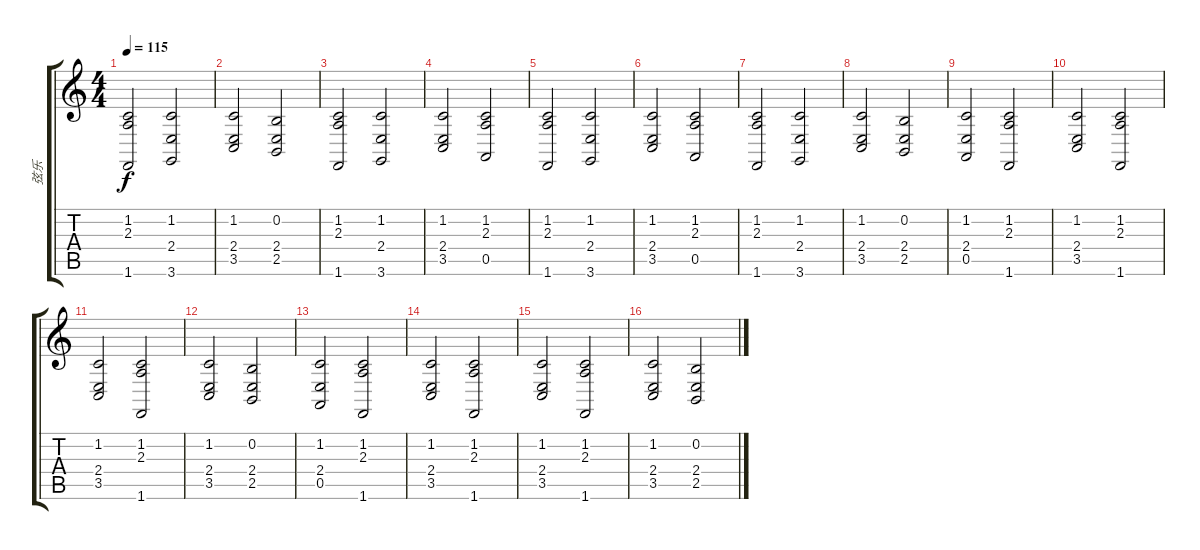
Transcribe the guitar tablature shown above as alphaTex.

\track ("弦乐" "弦乐") {instrument stringensemble1}
\staff {score tabs}
\tuning (E4 B3 G3 D3 A2 E2) {hide}
\ts (4 4)
\tempo 115
\clef g2
\ks c
(1.2 2.3 1.6).2{dy f} (1.2 2.4 3.6).2 |
(1.2 2.4 3.5).2 (0.2 2.4 2.5).2 |
(1.2 2.3 1.6).2 (1.2 2.4 3.6).2 |
(1.2 2.4 3.5).2 (1.2 2.3 0.5).2 |
(1.2 2.3 1.6).2 (1.2 2.4 3.6).2 |
(1.2 2.4 3.5).2 (1.2 2.3 0.5).2 |
(1.2 2.3 1.6).2 (1.2 2.4 3.6).2 |
(1.2 2.4 3.5).2 (0.2 2.4 2.5).2 |
(1.2 2.4 0.5).2 (1.2 2.3 1.6).2 |
(1.2 2.4 3.5).2 (1.2 2.3 1.6).2 |
(1.2 2.4 3.5).2 (1.2 2.3 1.6).2 |
(1.2 2.4 3.5).2{volume 12} (0.2 2.4 2.5).2 |
(1.2 2.4 0.5).2{volume 11} (1.2 2.3 1.6).2 |
(1.2 2.4 3.5).2{volume 10} (1.2 2.3 1.6).2 |
(1.2 2.4 3.5).2{volume 9} (1.2 2.3 1.6).2 |
(1.2 2.4 3.5).2{volume 8} (0.2 2.4 2.5).2
